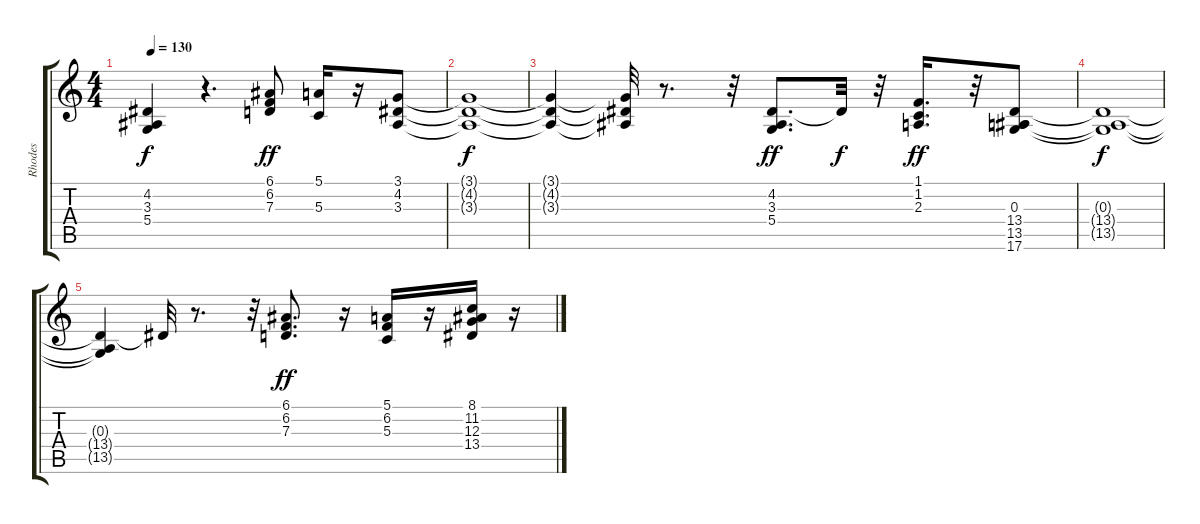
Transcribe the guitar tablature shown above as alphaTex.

\track ("Rhodes              " "Rhodes    ") {instrument electricpiano2}
\staff {score tabs}
\tuning (E4 B3 G3 D3 A2 E2) {hide}
\ts (4 4)
\tempo 130
\clef g2
\ks c
(4.2{t} 3.3{t} 5.4{t}).4{dy f} r.4{d} (6.1 6.2 7.3).8{dy ff} (5.1 5.3).16 r.16 (3.1 4.2 3.3).8 |
(3.1{t} 4.2{t} 3.3{t}).1{dy f} |
(3.1{t} 4.2{t} 3.3{t}).4 (3.1{t} 4.2{t} 3.3{t}).32 r.8{d} r.32 (4.2 3.3 5.4).8{d dy ff} 4.2{t}.32{dy f} r.32 (1.1 1.2 2.3).16{d dy ff} r.32 (0.3 13.4 13.5 17.6).8 |
(0.3{t} 13.4{t} 13.5{t}).1{dy f} |
(0.3{t} 13.4{t} 13.5{t}).4 13.4{t}.32 r.8{d} r.32 (6.1 6.2 7.3).8{d dy ff} r.16 (5.1 6.2 5.3).16 r.16 (8.1 11.2 12.3 13.4).16 r.16
